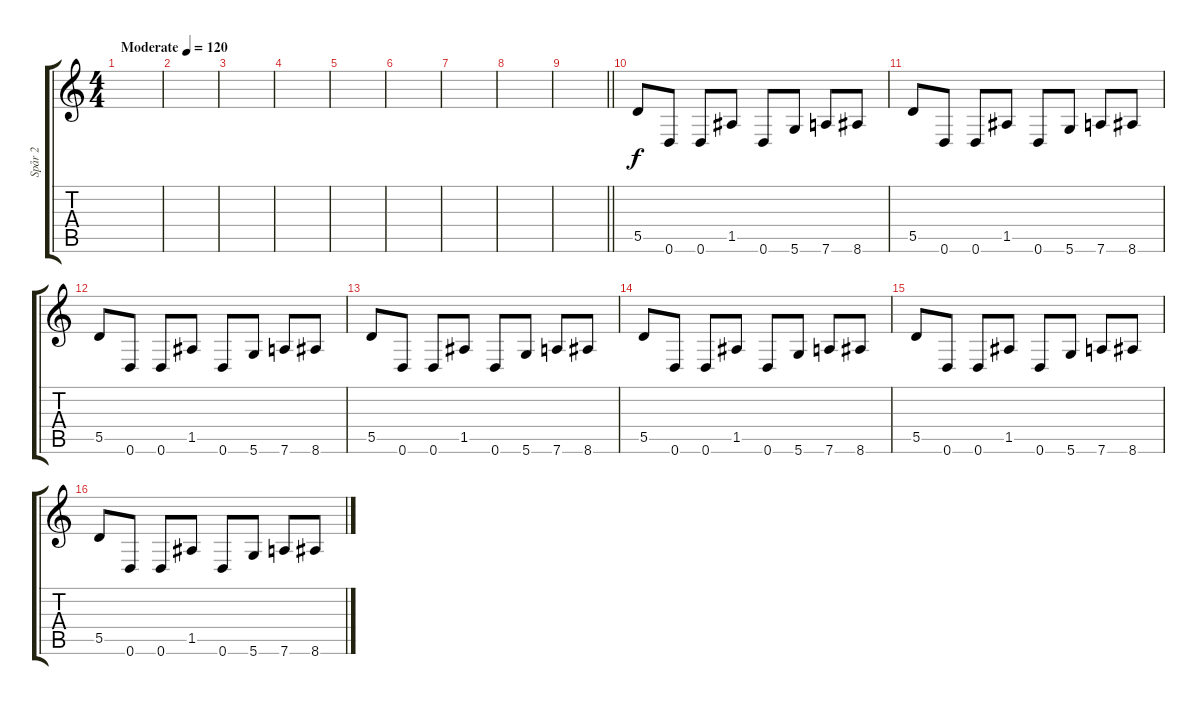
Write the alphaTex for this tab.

\track ("Spår 2" "Spår 2") {instrument distortionguitar}
\staff {score tabs}
\tuning (E4 B3 G3 D3 A2 D2) {hide}
\ts (4 4)
\tempo (120 "Moderate")
\tempo 165
\tempo (120 "Moderate")
\clef g2
\ks c
|
|
|
|
|
|
|
|
\barLineRight lightlight
|
5.5.8 0.6.8 0.6.8 1.5.8 0.6.8 5.6.8 7.6.8 8.6.8 |
5.5.8 0.6.8 0.6.8 1.5.8 0.6.8 5.6.8 7.6.8 8.6.8 |
5.5.8 0.6.8 0.6.8 1.5.8 0.6.8 5.6.8 7.6.8 8.6.8 |
5.5.8 0.6.8 0.6.8 1.5.8 0.6.8 5.6.8 7.6.8 8.6.8 |
5.5.8 0.6.8 0.6.8 1.5.8 0.6.8 5.6.8 7.6.8 8.6.8 |
5.5.8 0.6.8 0.6.8 1.5.8 0.6.8 5.6.8 7.6.8 8.6.8 |
5.5.8 0.6.8 0.6.8 1.5.8 0.6.8 5.6.8 7.6.8 8.6.8
